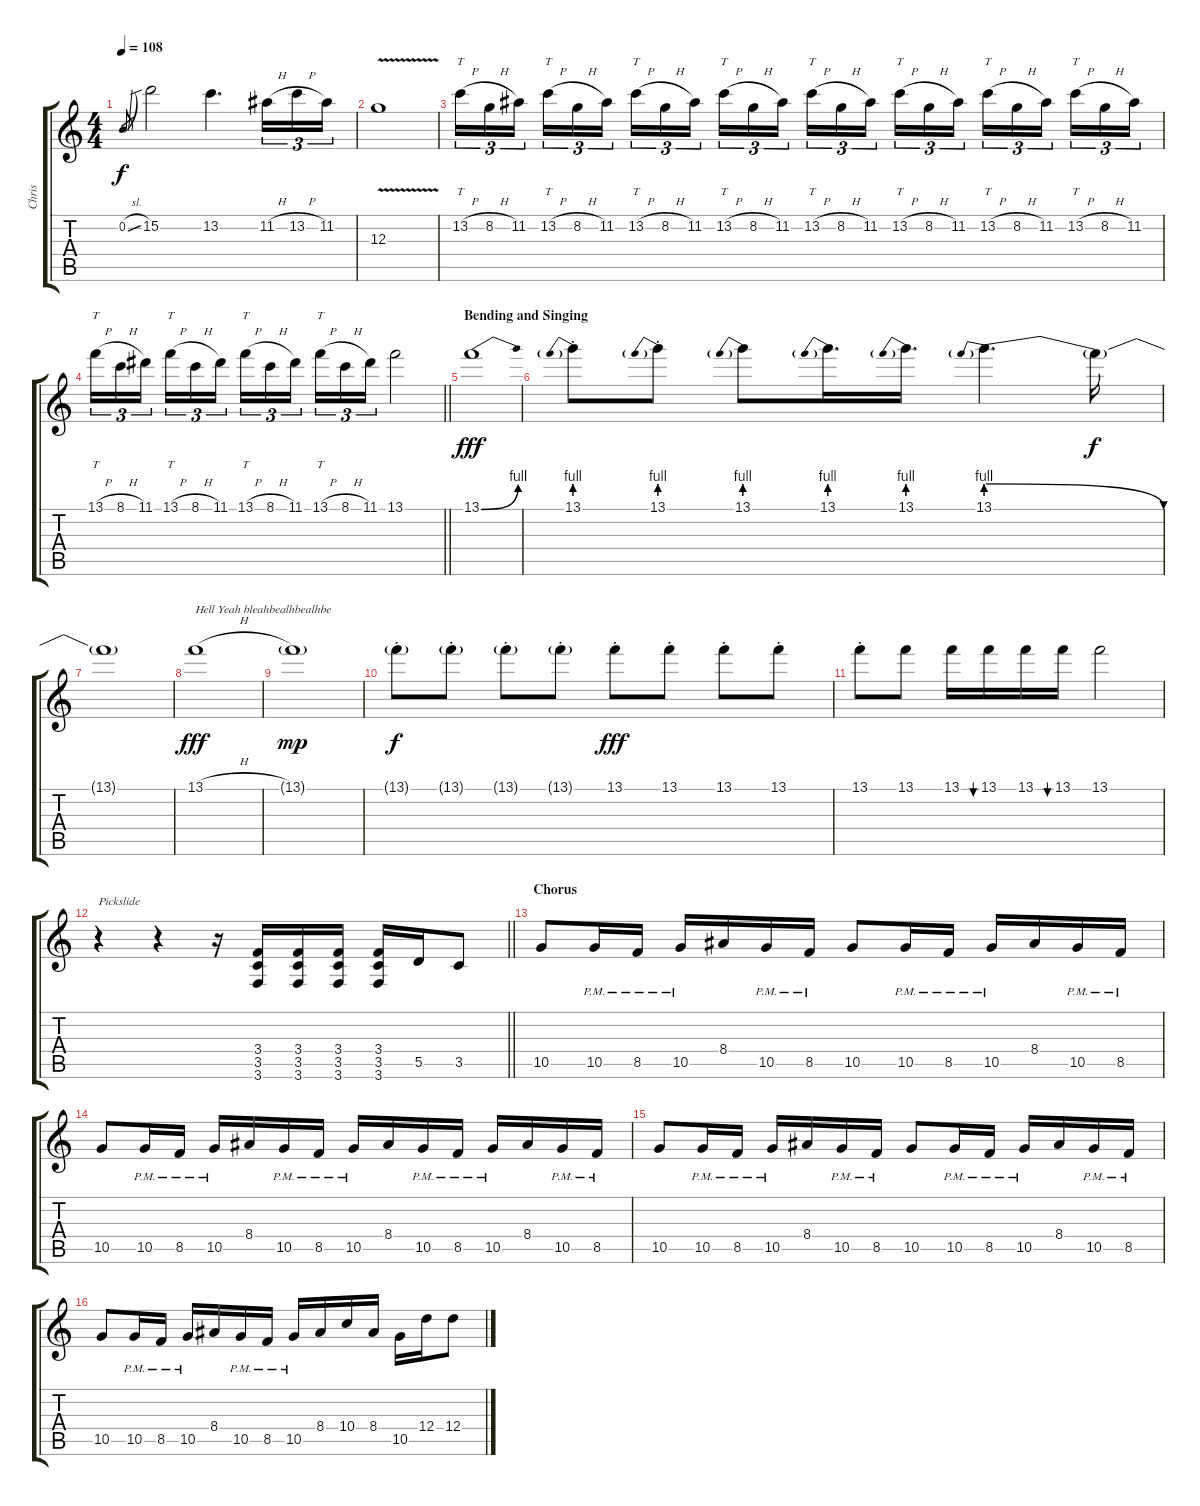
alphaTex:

\track ("Chris" "Chris") {instrument distortionguitar}
\staff {score tabs}
\tuning (E4 B3 G3 D3 A2 D2) {hide}
\ts (4 4)
\tempo 108
\clef g2
\ks c
0.2{sl}.8{gr dy f} 15.2{sib}.2 13.2.4{d} 11.2{h}.16{tu (3 2)} 13.2{h}.16{tu (3 2)} 11.2.16{tu (3 2)} |
12.3{v}.1 |
13.2{h}.16{tt tu (3 2)} 8.2{h}.16{tu (3 2)} 11.2.16{tu (3 2) beam splitsecondary} 13.2{h}.16{tt tu (3 2)} 8.2{h}.16{tu (3 2)} 11.2.16{tu (3 2)} 13.2{h}.16{tt tu (3 2)} 8.2{h}.16{tu (3 2)} 11.2.16{tu (3 2) beam splitsecondary} 13.2{h}.16{tt tu (3 2)} 8.2{h}.16{tu (3 2)} 11.2.16{tu (3 2)} 13.2{h}.16{tt tu (3 2)} 8.2{h}.16{tu (3 2)} 11.2.16{tu (3 2) beam splitsecondary} 13.2{h}.16{tt tu (3 2)} 8.2{h}.16{tu (3 2)} 11.2.16{tu (3 2)} 13.2{h}.16{tt tu (3 2)} 8.2{h}.16{tu (3 2)} 11.2.16{tu (3 2) beam splitsecondary} 13.2{h}.16{tt tu (3 2)} 8.2{h}.16{tu (3 2)} 11.2.16{tu (3 2)} |
\barLineRight lightlight
13.1{h}.16{tt tu (3 2)} 8.1{h}.16{tu (3 2)} 11.1.16{tu (3 2) beam splitsecondary} 13.1{h}.16{tt tu (3 2)} 8.1{h}.16{tu (3 2)} 11.1.16{tu (3 2)} 13.1{h}.16{tt tu (3 2)} 8.1{h}.16{tu (3 2)} 11.1.16{tu (3 2) beam splitsecondary} 13.1{h}.16{tt tu (3 2)} 8.1{h}.16{tu (3 2)} 11.1.16{tu (3 2)} 13.1.2 |
\section ("" "Bending and Singing")
13.1{be (bend 0 0 60 4)}.1{dy fff} |
13.1{be (prebend 0 4 60 4) st}.8 13.1{be (prebend 0 4 60 4) st}.8 13.1{be (prebend 0 4 60 4)}.8 13.1{be (prebend 0 4 60 4)}.16{d} 13.1{be (prebend 0 4 60 4)}.16{d} 13.1{be (prebendrelease 0 4 60 0)}.4{d} 13.1{t}.16{dy f} |
13.1{t}.1 |
13.1{h}.1{txt "Hell Yeah bleahbealhbealhbe" dy fff} |
13.1{g}.1{dy mp} |
13.1{g st}.8{dy f} 13.1{g st}.8 13.1{g st}.8 13.1{g st}.8 13.1{st}.8{dy fff} 13.1{st}.8 13.1{st}.8 13.1{st}.8 |
13.1{st}.8 13.1.8 13.1.16 13.1.16{bu 60} 13.1.16 13.1.16{bu 60} 13.1.2 |
\barLineRight lightlight
r.4{txt "Pickslide"} r.4 r.16 (3.4 3.5 3.6).16 (3.4 3.5 3.6).16 (3.4 3.5 3.6).16 (3.4 3.5 3.6).16 5.5.16 3.5.8 |
\section ("" "Chorus")
10.5.8 10.5{pm}.16 8.5{pm}.16 10.5{pm}.16 8.4.16 10.5{pm}.16 8.5{pm}.16 10.5.8 10.5{pm}.16 8.5{pm}.16 10.5{pm}.16 8.4.16 10.5{pm}.16 8.5{pm}.16 |
10.5.8 10.5{pm}.16 8.5{pm}.16 10.5{pm}.16 8.4.16 10.5{pm}.16 8.5{pm}.16 10.5{pm}.16 8.4.16 10.5{pm}.16 8.5{pm}.16 10.5{pm}.16 8.4.16 10.5{pm}.16 8.5{pm}.16 |
10.5.8 10.5{pm}.16 8.5{pm}.16 10.5{pm}.16 8.4.16 10.5{pm}.16 8.5{pm}.16 10.5.8 10.5{pm}.16 8.5{pm}.16 10.5{pm}.16 8.4.16 10.5{pm}.16 8.5{pm}.16 |
10.5.8 10.5{pm}.16 8.5{pm}.16 10.5{pm}.16 8.4.16 10.5{pm}.16 8.5{pm}.16 10.5{pm}.16 8.4.16 10.4.16 8.4.16 10.5.16 12.4.16 12.4.8
